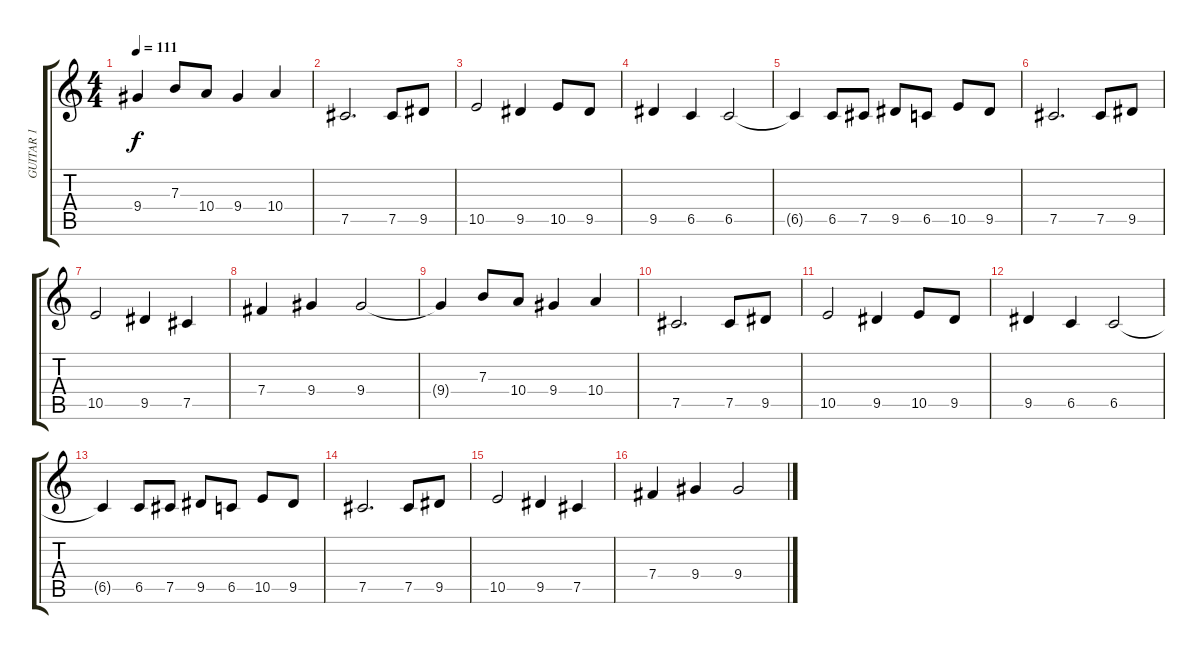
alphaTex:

\track ("GUITAR 1" "GUITAR 1") {instrument overdrivenguitar}
\staff {score tabs}
\tuning (Db4 Ab3 E3 B2 Gb2 Db2) {hide}
\ts (4 4)
\tempo 111
\clef g2
\ks c
9.4{t}.4{dy f} 7.3.8 10.4.8 9.4.4 10.4.4 |
7.5.2{d volume 8} 7.5.8 9.5.8 |
10.5.2 9.5.4 10.5.8 9.5.8 |
9.5.4 6.5.4 6.5.2 |
6.5{t}.4 6.5.8 7.5.8 9.5.8 6.5.8 10.5.8 9.5.8 |
7.5.2{d volume 7} 7.5.8 9.5.8 |
10.5.2 9.5.4 7.5.4 |
7.4.4 9.4.4 9.4.2 |
9.4{t}.4 7.3.8 10.4.8 9.4.4 10.4.4 |
7.5.2{d volume 6} 7.5.8 9.5.8 |
10.5.2 9.5.4 10.5.8 9.5.8 |
9.5.4 6.5.4 6.5.2 |
6.5{t}.4 6.5.8 7.5.8 9.5.8 6.5.8 10.5.8 9.5.8 |
7.5.2{d volume 4} 7.5.8 9.5.8 |
10.5.2 9.5.4 7.5.4 |
7.4.4 9.4.4 9.4.2
